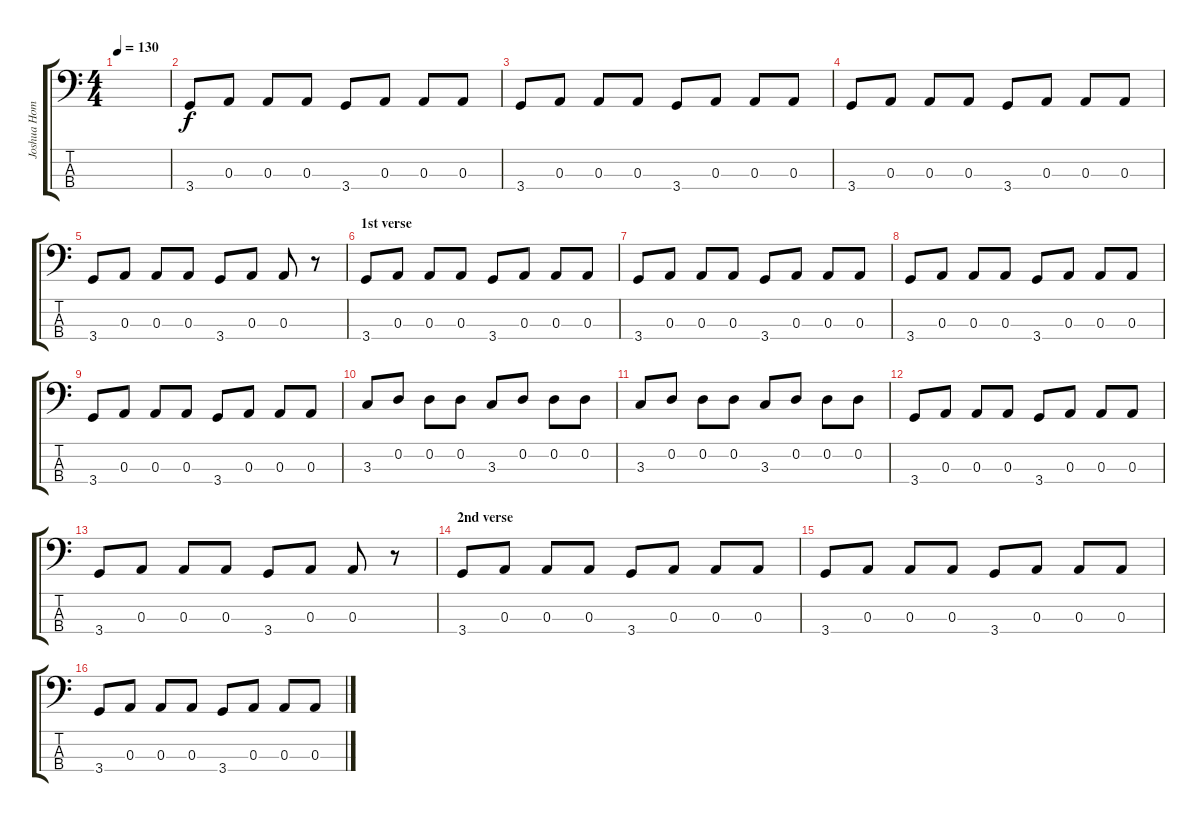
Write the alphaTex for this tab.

\track ("Joshua Homme - bass" "Joshua Hom") {instrument electricbasspick}
\staff {score tabs}
\tuning (G2 D2 A1 E1) {hide}
\ts (4 4)
\tempo 130
\clef f4
\ks c
|
3.4.8 0.3.8 0.3.8 0.3.8 3.4.8 0.3.8 0.3.8 0.3.8 |
3.4.8 0.3.8 0.3.8 0.3.8 3.4.8 0.3.8 0.3.8 0.3.8 |
3.4.8 0.3.8 0.3.8 0.3.8 3.4.8 0.3.8 0.3.8 0.3.8 |
3.4.8 0.3.8 0.3.8 0.3.8 3.4.8 0.3.8 0.3.8 r.8 |
\section ("" "1st verse")
3.4.8 0.3.8 0.3.8 0.3.8 3.4.8 0.3.8 0.3.8 0.3.8 |
3.4.8 0.3.8 0.3.8 0.3.8 3.4.8 0.3.8 0.3.8 0.3.8 |
3.4.8 0.3.8 0.3.8 0.3.8 3.4.8 0.3.8 0.3.8 0.3.8 |
3.4.8 0.3.8 0.3.8 0.3.8 3.4.8 0.3.8 0.3.8 0.3.8 |
3.3.8 0.2.8 0.2.8 0.2.8 3.3.8 0.2.8 0.2.8 0.2.8 |
3.3.8 0.2.8 0.2.8 0.2.8 3.3.8 0.2.8 0.2.8 0.2.8 |
3.4.8 0.3.8 0.3.8 0.3.8 3.4.8 0.3.8 0.3.8 0.3.8 |
3.4.8 0.3.8 0.3.8 0.3.8 3.4.8 0.3.8 0.3.8 r.8 |
\section ("" "2nd verse")
3.4.8 0.3.8 0.3.8 0.3.8 3.4.8 0.3.8 0.3.8 0.3.8 |
3.4.8 0.3.8 0.3.8 0.3.8 3.4.8 0.3.8 0.3.8 0.3.8 |
3.4.8 0.3.8 0.3.8 0.3.8 3.4.8 0.3.8 0.3.8 0.3.8
